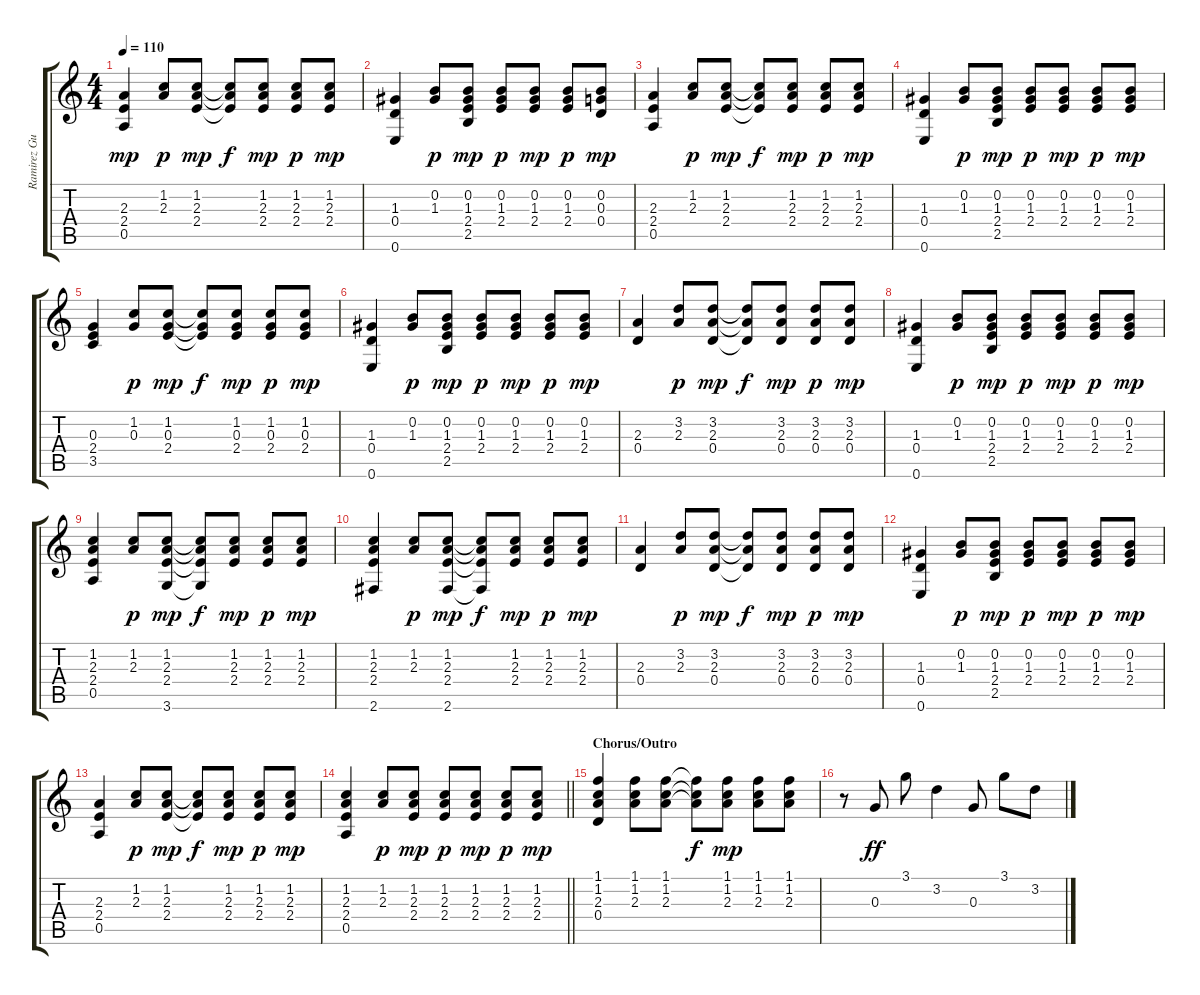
\track ("Ramirez Guitar" "Ramirez Gu") {instrument acousticguitarnylon}
\staff {score tabs}
\tuning (E4 B3 G3 D3 A2 E2) {hide}
\ts (4 4)
\tempo 110
\clef g2
\ks c
(2.3 2.4 0.5).4{dy mp} (1.2 2.3).8{dy p} (1.2 2.3 2.4).8{dy mp} (1.2{t} 2.3{t} 2.4{t}).8{dy f} (1.2 2.3 2.4).8{dy mp} (1.2 2.3 2.4).8{dy p} (1.2 2.3 2.4).8{dy mp} |
(1.3 0.4 0.6).4 (0.2 1.3).8{dy p} (0.2 1.3 2.4 2.5).8{dy mp} (0.2 1.3 2.4).8{dy p} (0.2 1.3 2.4).8{dy mp} (0.2 1.3 2.4).8{dy p} (0.2 0.3 0.4).8{dy mp} |
(2.3 2.4 0.5).4 (1.2 2.3).8{dy p} (1.2 2.3 2.4).8{dy mp} (1.2{t} 2.3{t} 2.4{t}).8{dy f} (1.2 2.3 2.4).8{dy mp} (1.2 2.3 2.4).8{dy p} (1.2 2.3 2.4).8{dy mp} |
(1.3 0.4 0.6).4 (0.2 1.3).8{dy p} (0.2 1.3 2.4 2.5).8{dy mp} (0.2 1.3 2.4).8{dy p} (0.2 1.3 2.4).8{dy mp} (0.2 1.3 2.4).8{dy p} (0.2 1.3 2.4).8{dy mp} |
(0.3 2.4 3.5).4 (1.2 0.3).8{dy p} (1.2 0.3 2.4).8{dy mp} (1.2{t} 0.3{t} 2.4{t}).8{dy f} (1.2 0.3 2.4).8{dy mp} (1.2 0.3 2.4).8{dy p} (1.2 0.3 2.4).8{dy mp} |
(1.3 0.4 0.6).4 (0.2 1.3).8{dy p} (0.2 1.3 2.4 2.5).8{dy mp} (0.2 1.3 2.4).8{dy p} (0.2 1.3 2.4).8{dy mp} (0.2 1.3 2.4).8{dy p} (0.2 1.3 2.4).8{dy mp} |
(2.3 0.4).4 (3.2 2.3).8{dy p} (3.2 2.3 0.4).8{dy mp} (3.2{t} 2.3{t} 0.4{t}).8{dy f} (3.2 2.3 0.4).8{dy mp} (3.2 2.3 0.4).8{dy p} (3.2 2.3 0.4).8{dy mp} |
(1.3 0.4 0.6).4 (0.2 1.3).8{dy p} (0.2 1.3 2.4 2.5).8{dy mp} (0.2 1.3 2.4).8{dy p} (0.2 1.3 2.4).8{dy mp} (0.2 1.3 2.4).8{dy p} (0.2 1.3 2.4).8{dy mp} |
(1.2 2.3 2.4 0.5).4 (1.2 2.3).8{dy p} (1.2 2.3 2.4 3.6).8{dy mp} (1.2{t} 2.3{t} 2.4{t} 3.6{t}).8{dy f} (1.2 2.3 2.4).8{dy mp} (1.2 2.3 2.4).8{dy p} (1.2 2.3 2.4).8{dy mp} |
(1.2 2.3 2.4 2.6).4 (1.2 2.3).8{dy p} (1.2 2.3 2.4 2.6).8{dy mp} (1.2{t} 2.3{t} 2.4{t} 2.6{t}).8{dy f} (1.2 2.3 2.4).8{dy mp} (1.2 2.3 2.4).8{dy p} (1.2 2.3 2.4).8{dy mp} |
(2.3 0.4).4 (3.2 2.3).8{dy p} (3.2 2.3 0.4).8{dy mp} (3.2{t} 2.3{t} 0.4{t}).8{dy f} (3.2 2.3 0.4).8{dy mp} (3.2 2.3 0.4).8{dy p} (3.2 2.3 0.4).8{dy mp} |
(1.3 0.4 0.6).4 (0.2 1.3).8{dy p} (0.2 1.3 2.4 2.5).8{dy mp} (0.2 1.3 2.4).8{dy p} (0.2 1.3 2.4).8{dy mp} (0.2 1.3 2.4).8{dy p} (0.2 1.3 2.4).8{dy mp} |
(2.3 2.4 0.5).4 (1.2 2.3).8{dy p} (1.2 2.3 2.4).8{dy mp} (1.2{t} 2.3{t} 2.4{t}).8{dy f} (1.2 2.3 2.4).8{dy mp} (1.2 2.3 2.4).8{dy p} (1.2 2.3 2.4).8{dy mp} |
\barLineRight lightlight
(1.2 2.3 2.4 0.5).4 (1.2 2.3).8{dy p} (1.2 2.3 2.4).8{dy mp} (1.2 2.3 2.4).8{dy p} (1.2 2.3 2.4).8{dy mp} (1.2 2.3 2.4).8{dy p} (1.2 2.3 2.4).8{dy mp} |
\section ("" "Chorus/Outro")
(1.1 1.2 2.3 0.4).4 (1.1 1.2 2.3).8 (1.1 1.2 2.3).8 (1.1{t} 1.2{t} 2.3{t}).8{dy f} (1.1 1.2 2.3).8{dy mp} (1.1 1.2 2.3).8 (1.1 1.2 2.3).8 |
r.8 0.3.8{dy ff} 3.1.8 3.2.4 0.3.8 3.1.8 3.2{sl}.8
